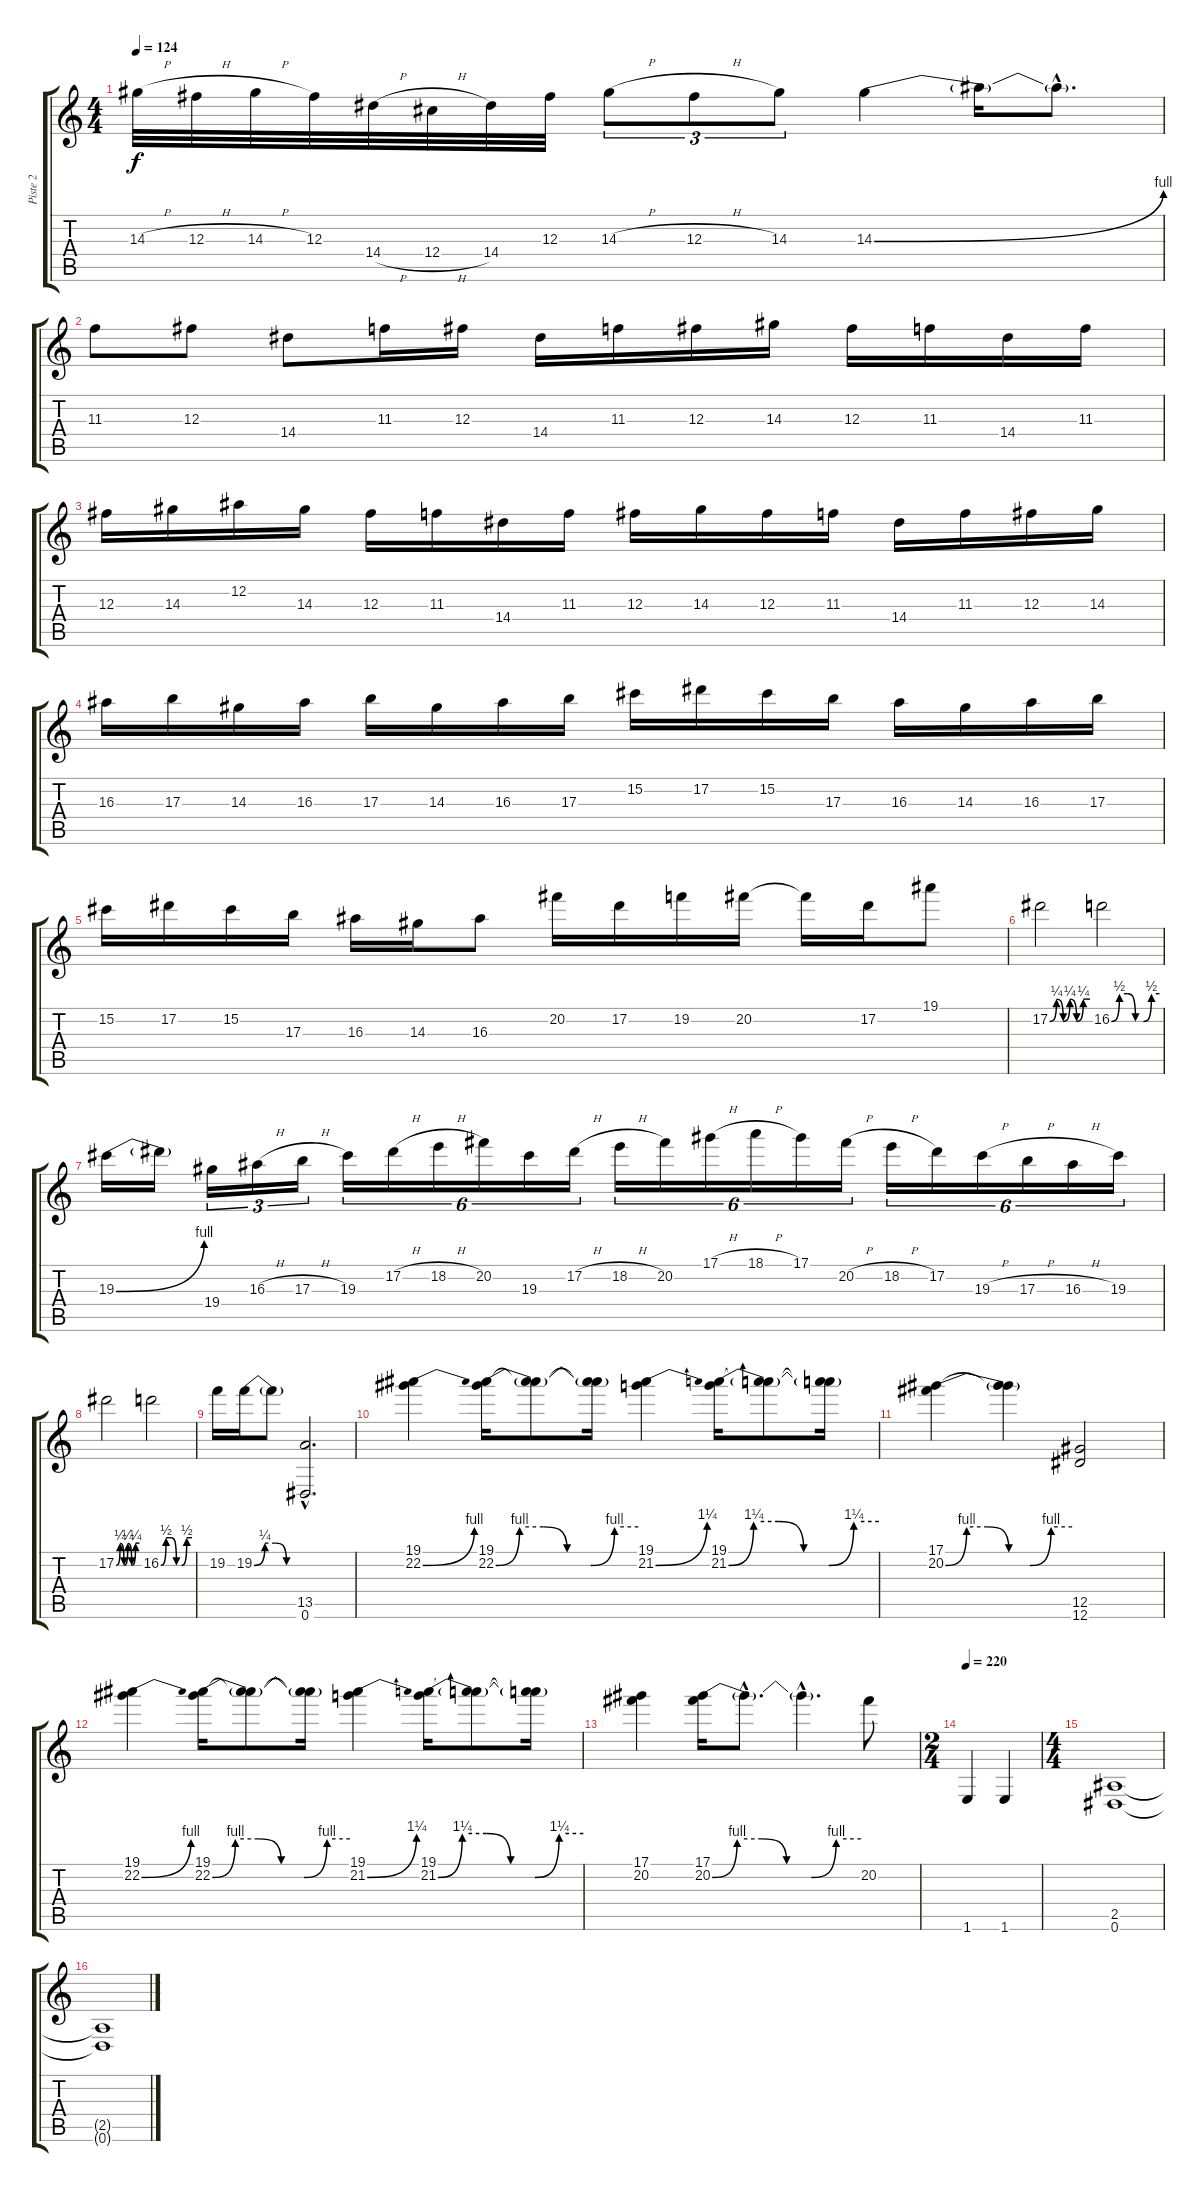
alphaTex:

\track ("Piste 2" "Piste 2") {instrument distortionguitar}
\staff {score tabs}
\tuning (Eb4 Bb3 Gb3 Db3 Ab2 Eb2) {hide}
\ts (4 4)
\tempo 124
\clef g2
\ks c
14.3{h}.32{dy f} 12.3{h}.32 14.3{h}.32 12.3.32 14.4{h}.32 12.4{h}.32 14.4.32 12.3.32 14.3{h}.8{tu (3 2)} 12.3{h}.8{tu (3 2)} 14.3.8{tu (3 2)} 14.3{be (bend 0 0 60 4)}.4 14.3{t}.16 14.3{hac t}.8{d} |
11.3.8 12.3.8 14.4.8 11.3.16 12.3.16 14.4.16 11.3.16 12.3.16 14.3.16 12.3.16 11.3.16 14.4.16 11.3.16 |
12.3.16 14.3.16 12.2.16 14.3.16 12.3.16 11.3.16 14.4.16 11.3.16 12.3.16 14.3.16 12.3.16 11.3.16 14.4.16 11.3.16 12.3.16 14.3.16 |
16.3.16 17.3.16 14.3.16 16.3.16 17.3.16 14.3.16 16.3.16 17.3.16 15.2.16 17.2.16 15.2.16 17.3.16 16.3.16 14.3.16 16.3.16 17.3.16 |
15.2.16 17.2.16 15.2.16 17.3.16 16.3.16 14.3.16 16.3.8 20.2.16 17.2.16 19.2.16 20.2.16 20.2{t}.16 17.2.16 19.1.8 |
17.2{be (custom 0 0 10 1 20 0 30 1 40 0 50 1 60 1)}.2 16.2{be (custom 0 0 10 2 20 2 30 0 40 0 50 2 60 2)}.2 |
19.3{be (bend 0 0 60 4)}.16 19.3{t}.16 19.4.16{tu (3 2)} 16.3{h}.16{tu (3 2)} 17.3{h}.16{tu (3 2)} 19.3.16{tu (6 4)} 17.2{h}.16{tu (6 4)} 18.2{h}.16{tu (6 4)} 20.2.16{tu (6 4)} 19.3.16{tu (6 4)} 17.2{h}.16{tu (6 4)} 18.2{h}.16{tu (6 4)} 20.2.16{tu (6 4)} 17.1{h}.16{tu (6 4)} 18.1{h}.16{tu (6 4)} 17.1.16{tu (6 4)} 20.2{h}.16{tu (6 4)} 18.2{h}.16{tu (6 4)} 17.2.16{tu (6 4)} 19.3{h}.16{tu (6 4)} 17.3{h}.16{tu (6 4)} 16.3{h}.16{tu (6 4)} 19.3.16{tu (6 4)} |
17.2{be (custom 0 0 10 1 20 0 30 1 40 0 50 1 60 1)}.2 16.2{be (custom 0 0 10 2 20 2 30 0 40 0 50 2 60 2)}.2 |
19.2.16 19.2{be (custom 0 0 15 1 30 1 45 0 60 0)}.16 19.2{t}.8 (13.5{hac} 0.6{hac}).2{d} |
(19.1 22.2{be (bend 0 0 60 4)}).4 (19.1 22.2{be (custom 0 0 10 4 20 4 30 0 40 0 50 4 60 4)}).16 (19.1{t} 22.2{t}).8 (19.1{t} 22.2{t}).16 (19.1 21.2{be (bend 0 0 60 5)}).4 (19.1 21.2{be (custom 0 0 10 5 20 5 30 0 40 0 50 5 60 5)}).16 (19.1{t} 21.2{t}).8 (19.1{t} 21.2{t}).16 |
(17.1 20.2{be (custom 0 0 10 4 20 4 30 0 40 0 50 4 60 4)}).4 (17.1{t} 20.2{t}).4 (12.5 12.6).2 |
(19.1 22.2{be (bend 0 0 60 4)}).4 (19.1 22.2{be (custom 0 0 10 4 20 4 30 0 40 0 50 4 60 4)}).16 (19.1{t} 22.2{t}).8 (19.1{t} 22.2{t}).16 (19.1 21.2{be (bend 0 0 60 5)}).4 (19.1 21.2{be (custom 0 0 10 5 20 5 30 0 40 0 50 5 60 5)}).16 (19.1{t} 21.2{t}).8 (19.1{t} 21.2{t}).16 |
(17.1 20.2).4 (17.1 20.2{be (custom 0 0 10 4 20 4 30 0 40 0 50 4 60 4)}).16 20.2{hac t}.8{d} 20.2{hac t}.4{d} 20.2.8 |
\ts (2 4)
\tempo 220
1.6.4 1.6.4 |
\ts (4 4)
(2.5 0.6).1 |
(2.5{t} 0.6{t}).1
